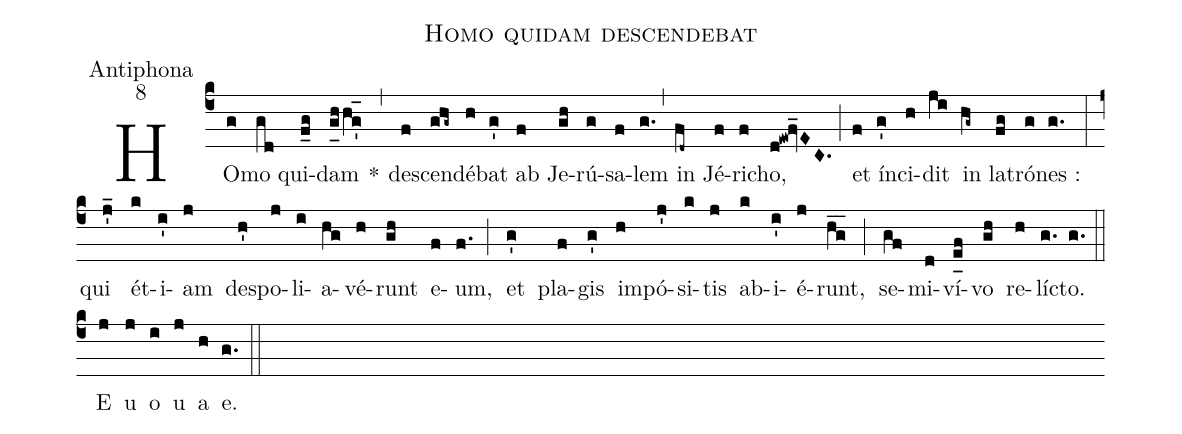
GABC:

name:Homo quidam descendebat;
office-part:Antiphona;
mode:8;
%%
(c4) HO(g)mo(gd) qui(f_g)dam(g_[uh:l]hhg'_1) *(,) de(f)scen(ghg~)dé(h)bat(g') ab(f) Je(gh)rú(g)sa(f)lem(g.) (,) in(fd~) Jé(f)ri(f)cho,(d!ew!fv_EC.) (;) et(f) ín(g')ci(h)dit(ji) in(hg~) la(fg)tró(g)nes :(g.) (:) qui(j'_) ét(k)i(i')am(j) de(h')spo(j)li(i)a(hg)vé(h)runt(gh) e(f)um,(f.) (;) et(g') pla(f)gis(g') im(h)pó(j')si(k)tis(j) ab(k)i(i')é(j)runt,(hg__) (;) se(gf)mi(d)ví(e_[uh:l]f)vo(gh) re(h)lí(g.)cto.(g.) (::) <eu>E(j) u(j) o(i) u(j) a(h) e.</eu>(g.) (::)
